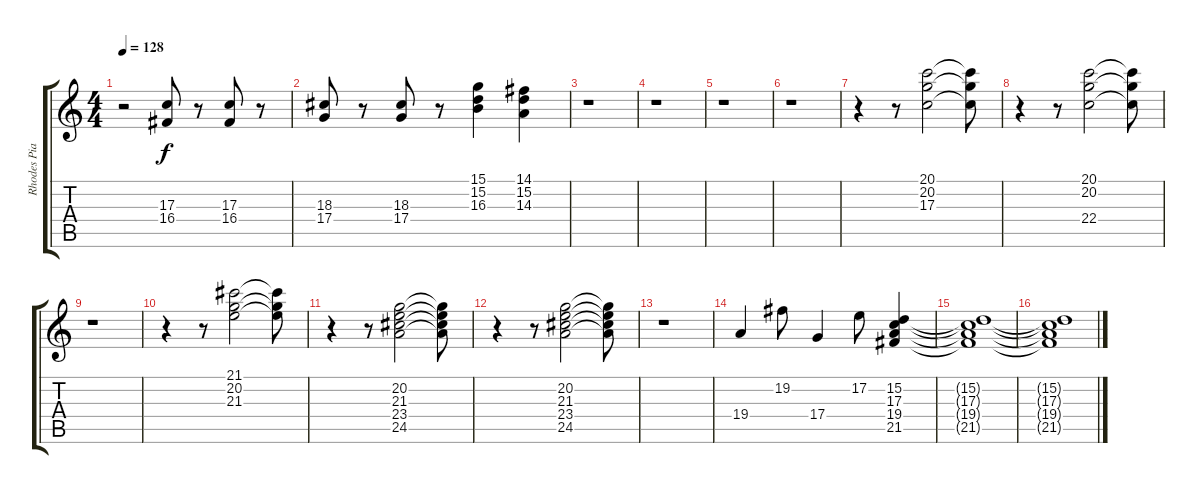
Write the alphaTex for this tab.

\track ("Rhodes Piano" "Rhodes Pia") {instrument electricpiano1}
\staff {score tabs}
\tuning (E4 B3 G3 D3 A2 E2) {hide}
\ts (4 4)
\tempo 128
\clef g2
\ks c
r.2{dy f} (17.3 16.4).8 r.8 (17.3 16.4).8 r.8 |
(18.3 17.4).8 r.8 (18.3 17.4).8 r.8 (15.1 15.2 16.3).4 (14.1 15.2 14.3).4 |
r.1 |
r.1 |
r.1 |
r.1 |
r.4 r.8 (20.1 20.2 17.3).2 (20.1{t} 20.2{t} 17.3{t}).8 |
r.4 r.8 (20.1 20.2 22.4).2 (20.1{t} 20.2{t} 22.4{t}).8 |
r.1 |
r.4 r.8 (21.1 20.2 21.3).2 (21.1{t} 20.2{t} 21.3{t}).8 |
r.4 r.8 (20.2 21.3 23.4 24.5).2 (20.2{t} 21.3{t} 23.4{t} 24.5{t}).8 |
r.4 r.8 (20.2 21.3 23.4 24.5).2 (20.2{t} 21.3{t} 23.4{t} 24.5{t}).8 |
r.1 |
19.4.4 19.2.8 17.4.4 17.2.8 (15.2 17.3 19.4 21.5).4 |
(15.2{t} 17.3{t} 19.4{t} 21.5{t}).1 |
(15.2{t} 17.3{t} 19.4{t} 21.5{t}).1
